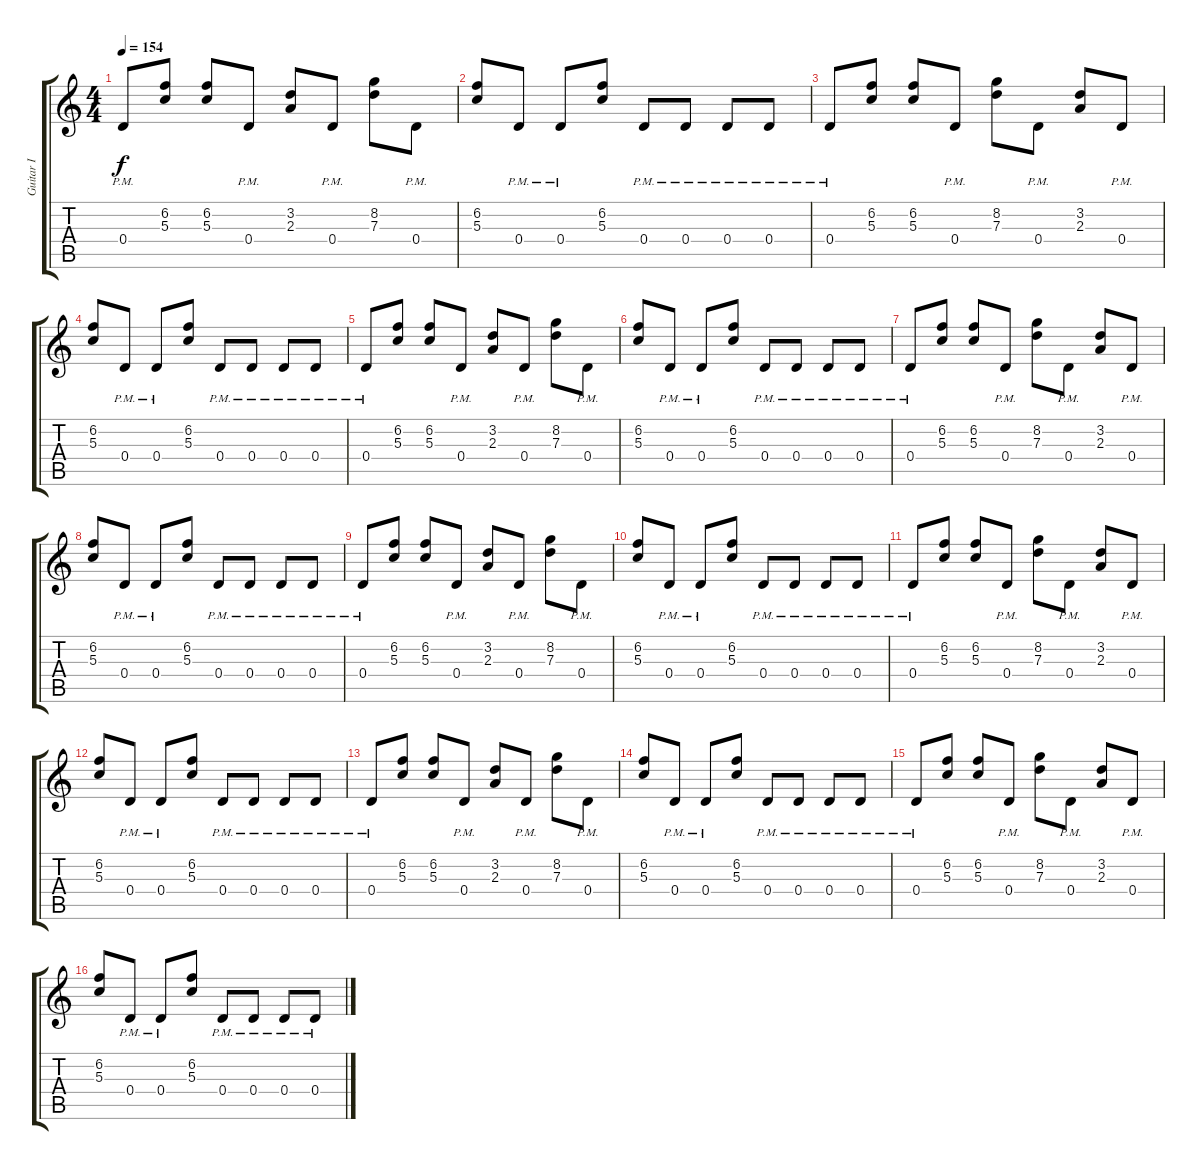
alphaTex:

\track ("Guitar I" "Guitar I") {instrument distortionguitar}
\staff {score tabs}
\tuning (E4 B3 G3 D3 A2 E2) {hide}
\ts (4 4)
\tempo 154
\clef g2
\ks c
0.4{pm}.8{dy f} (6.2 5.3).8 (6.2 5.3).8 0.4{pm}.8 (3.2 2.3).8 0.4{pm}.8 (8.2 7.3).8 0.4{pm}.8 |
(6.2 5.3).8 0.4{pm}.8 0.4{pm}.8 (6.2 5.3).8 0.4{pm}.8 0.4{pm}.8 0.4{pm}.8 0.4{pm}.8 |
0.4{pm}.8 (6.2 5.3).8 (6.2 5.3).8 0.4{pm}.8 (8.2 7.3).8 0.4{pm}.8 (3.2 2.3).8 0.4{pm}.8 |
(6.2 5.3).8 0.4{pm}.8 0.4{pm}.8 (6.2 5.3).8 0.4{pm}.8 0.4{pm}.8 0.4{pm}.8 0.4{pm}.8 |
0.4{pm}.8 (6.2 5.3).8 (6.2 5.3).8 0.4{pm}.8 (3.2 2.3).8 0.4{pm}.8 (8.2 7.3).8 0.4{pm}.8 |
(6.2 5.3).8 0.4{pm}.8 0.4{pm}.8 (6.2 5.3).8 0.4{pm}.8 0.4{pm}.8 0.4{pm}.8 0.4{pm}.8 |
0.4{pm}.8 (6.2 5.3).8 (6.2 5.3).8 0.4{pm}.8 (8.2 7.3).8 0.4{pm}.8 (3.2 2.3).8 0.4{pm}.8 |
(6.2 5.3).8 0.4{pm}.8 0.4{pm}.8 (6.2 5.3).8 0.4{pm}.8 0.4{pm}.8 0.4{pm}.8 0.4{pm}.8 |
0.4{pm}.8 (6.2 5.3).8 (6.2 5.3).8 0.4{pm}.8 (3.2 2.3).8 0.4{pm}.8 (8.2 7.3).8 0.4{pm}.8 |
(6.2 5.3).8 0.4{pm}.8 0.4{pm}.8 (6.2 5.3).8 0.4{pm}.8 0.4{pm}.8 0.4{pm}.8 0.4{pm}.8 |
0.4{pm}.8 (6.2 5.3).8 (6.2 5.3).8 0.4{pm}.8 (8.2 7.3).8 0.4{pm}.8 (3.2 2.3).8 0.4{pm}.8 |
(6.2 5.3).8 0.4{pm}.8 0.4{pm}.8 (6.2 5.3).8 0.4{pm}.8 0.4{pm}.8 0.4{pm}.8 0.4{pm}.8 |
0.4{pm}.8 (6.2 5.3).8 (6.2 5.3).8 0.4{pm}.8 (3.2 2.3).8 0.4{pm}.8 (8.2 7.3).8 0.4{pm}.8 |
(6.2 5.3).8 0.4{pm}.8 0.4{pm}.8 (6.2 5.3).8 0.4{pm}.8 0.4{pm}.8 0.4{pm}.8 0.4{pm}.8 |
0.4{pm}.8 (6.2 5.3).8 (6.2 5.3).8 0.4{pm}.8 (8.2 7.3).8 0.4{pm}.8 (3.2 2.3).8 0.4{pm}.8 |
(6.2 5.3).8 0.4{pm}.8 0.4{pm}.8 (6.2 5.3).8 0.4{pm}.8 0.4{pm}.8 0.4{pm}.8 0.4{pm}.8
